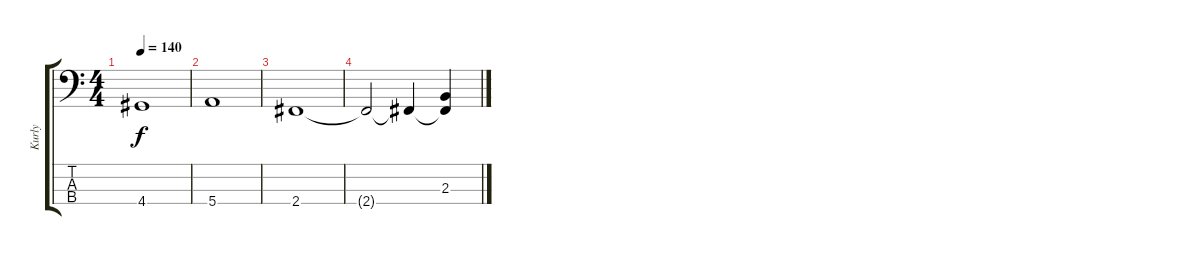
\track ("Kurly" "Kurly") {instrument electricbassfinger}
\staff {score tabs}
\tuning (G2 D2 A1 E1) {hide}
\ts (4 4)
\tempo 140
\clef f4
\ks c
4.4.1{dy f} |
5.4.1 |
2.4.1 |
2.4{t}.2 2.4{t}.4 (2.3 2.4{t}).4
